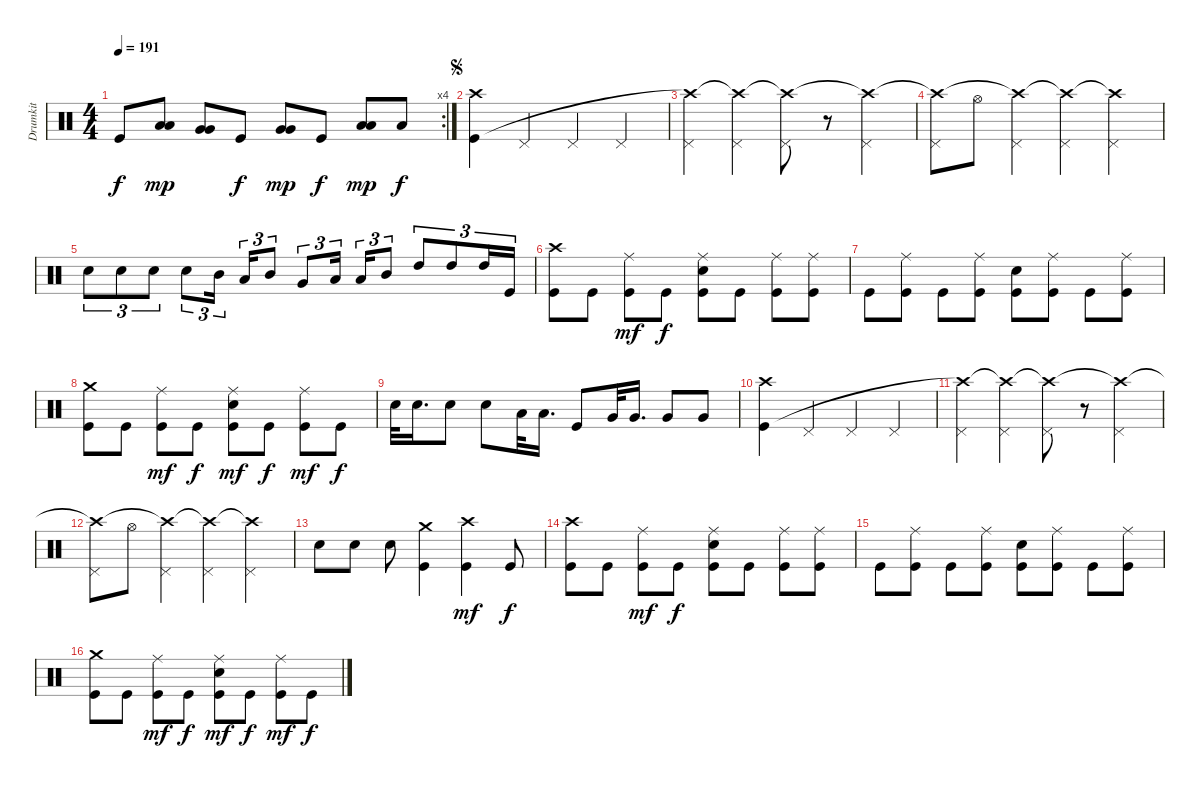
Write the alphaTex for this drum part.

\track ("Drumkit" "Drumkit") {instrument percussion}
\staff {score}
\articulation defaults
\rc 4
\ts (4 4)
\tempo 191
\clef neutral
\ks c "Kick (hit)"{t}.8{dy f}
("Low Tom (hit)" "Low Tom (hit)").8{dy mp} ("Very Low Tom (hit)" "Very Low Tom (hit)").8 "Kick (hit)".8{dy f} ("Very Low Tom (hit)" "Very Low Tom (hit)").8{dy mp} "Kick (hit)".8{dy f} ("Low Floor Tom (hit)" "Low Floor Tom (hit)").8{dy mp} "Low Floor Tom (hit)".8{dy f} |
\jump segno
("Crash high (hit)" "Kick (hit)").4 "Pedal Hi-Hat (hit)".4 "Pedal Hi-Hat (hit)".4 "Pedal Hi-Hat (hit)".4 |
("Pedal Hi-Hat (hit)" "Crash high (hit)"{t}).4 ("Pedal Hi-Hat (hit)" "Crash high (hit)"{t}).4 ("Pedal Hi-Hat (hit)" "Crash high (hit)"{t}).8 r.8 ("Pedal Hi-Hat (hit)" "Crash high (hit)"{t}).4 |
("Pedal Hi-Hat (hit)" "Crash high (hit)"{t}).8 "Hi-Hat (open)".8 ("Pedal Hi-Hat (hit)" "Crash high (hit)"{t}).4 ("Pedal Hi-Hat (hit)" "Crash high (hit)"{t}).4 ("Pedal Hi-Hat (hit)" "Crash high (hit)"{t}).4 |
"Snare (hit) 2".8{tu (3 2)} "Snare (hit) 2".8{tu (3 2)} "Snare (hit) 2".8{tu (3 2)} "Snare (hit) 2".8{tu (3 2)} "Mid Tom (hit)".16{tu (3 2) beam splitsecondary} "Low Tom (hit)".16{tu (3 2)} "Mid Tom (hit)".8{tu (3 2)} "Very Low Tom (hit)".8{tu (3 2)} "Low Tom (hit)".16{tu (3 2) beam splitsecondary} "Low Tom (hit)".16{tu (3 2)} "Mid Tom (hit)".8{tu (3 2)} "High Tom (hit)".8{tu (3 2)} "High Tom (hit)".8{tu (3 2)} "High Tom (hit)".16{tu (3 2)} "Kick (hit)".16{tu (3 2)} |
("Crash high (hit)" "Kick (hit)").8 "Kick (hit)".8 ("Ride (middle)" "Kick (hit)").8{dy mf} "Kick (hit)".8{dy f} ("Ride (middle)" "Snare (hit) 2" "Kick (hit)").8 "Kick (hit)".8 ("Ride (middle)" "Kick (hit)").8 ("Ride (middle)" "Kick (hit)").8 |
"Kick (hit)".8 ("Ride (middle)" "Kick (hit)").8 "Kick (hit)".8 ("Ride (middle)" "Kick (hit)").8 ("Snare (hit) 2" "Kick (hit)").8 ("Ride (middle)" "Kick (hit)").8 "Kick (hit)".8 ("Ride (middle)" "Kick (hit)").8 |
("Crash medium (hit)" "Kick (hit)").8 "Kick (hit)".8 ("Ride (middle)" "Kick (hit)").8{dy mf} "Kick (hit)".8{dy f} ("Ride (middle)" "Snare (hit) 2" "Kick (hit)").8{dy mf} "Kick (hit)".8{dy f} ("Ride (middle)" "Kick (hit)").8{dy mf} "Kick (hit)".8{dy f} |
"Snare (hit) 2".32 "Snare (hit) 2".16{d} "Snare (hit) 2".8 "Snare (hit) 2".8 "Low Tom (hit)".32 "Low Tom (hit)".16{d} "Kick (hit)".8 "Very Low Tom (hit)".32 "Very Low Tom (hit)".16{d} "Very Low Tom (hit)".8 "Very Low Tom (hit)".8 |
("Crash high (hit)" "Kick (hit)").4 "Pedal Hi-Hat (hit)".4 "Pedal Hi-Hat (hit)".4 "Pedal Hi-Hat (hit)".4 |
("Pedal Hi-Hat (hit)" "Crash high (hit)"{t}).4 ("Pedal Hi-Hat (hit)" "Crash high (hit)"{t}).4 ("Pedal Hi-Hat (hit)" "Crash high (hit)"{t}).8 r.8 ("Pedal Hi-Hat (hit)" "Crash high (hit)"{t}).4 |
("Pedal Hi-Hat (hit)" "Crash high (hit)"{t}).8 "Hi-Hat (open)".8 ("Pedal Hi-Hat (hit)" "Crash high (hit)"{t}).4 ("Pedal Hi-Hat (hit)" "Crash high (hit)"{t}).4 ("Pedal Hi-Hat (hit)" "Crash high (hit)"{t}).4 |
"Snare (hit) 2".8 "Snare (hit) 2".8 "Snare (hit) 2".8 ("Kick (hit)" "Crash medium (hit)").4 ("Crash high (hit)" "Kick (hit)").4{dy mf} "Kick (hit)".8{dy f} |
("Crash high (hit)" "Kick (hit)").8 "Kick (hit)".8 ("Ride (middle)" "Kick (hit)").8{dy mf} "Kick (hit)".8{dy f} ("Ride (middle)" "Snare (hit) 2" "Kick (hit)").8 "Kick (hit)".8 ("Ride (middle)" "Kick (hit)").8 ("Ride (middle)" "Kick (hit)").8 |
"Kick (hit)".8 ("Ride (middle)" "Kick (hit)").8 "Kick (hit)".8 ("Ride (middle)" "Kick (hit)").8 ("Snare (hit) 2" "Kick (hit)").8 ("Ride (middle)" "Kick (hit)").8 "Kick (hit)".8 ("Ride (middle)" "Kick (hit)").8 |
("Crash medium (hit)" "Kick (hit)").8 "Kick (hit)".8 ("Ride (middle)" "Kick (hit)").8{dy mf} "Kick (hit)".8{dy f} ("Ride (middle)" "Snare (hit) 2" "Kick (hit)").8{dy mf} "Kick (hit)".8{dy f} ("Ride (middle)" "Kick (hit)").8{dy mf} "Kick (hit)".8{dy f}
